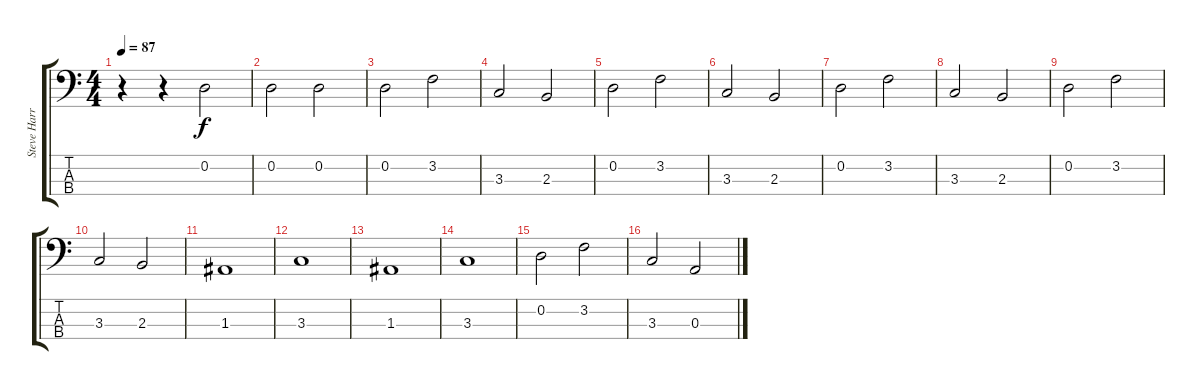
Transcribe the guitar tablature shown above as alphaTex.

\track ("Steve Harris" "Steve Harr") {instrument electricbassfinger}
\staff {score tabs}
\tuning (G2 D2 A1 E1) {hide}
\ts (4 4)
\tempo 87
\clef f4
\ks c
r.4{dy f instrument electricbassfinger} r.4 0.2.2 |
0.2.2 0.2.2 |
0.2.2 3.2.2 |
3.3.2 2.3.2 |
0.2.2 3.2.2 |
3.3.2 2.3.2 |
0.2.2 3.2.2 |
3.3.2 2.3.2 |
0.2.2 3.2.2 |
3.3.2 2.3.2 |
1.3.1 |
3.3.1 |
1.3.1 |
3.3.1 |
0.2.2 3.2.2 |
3.3.2 0.3.2
